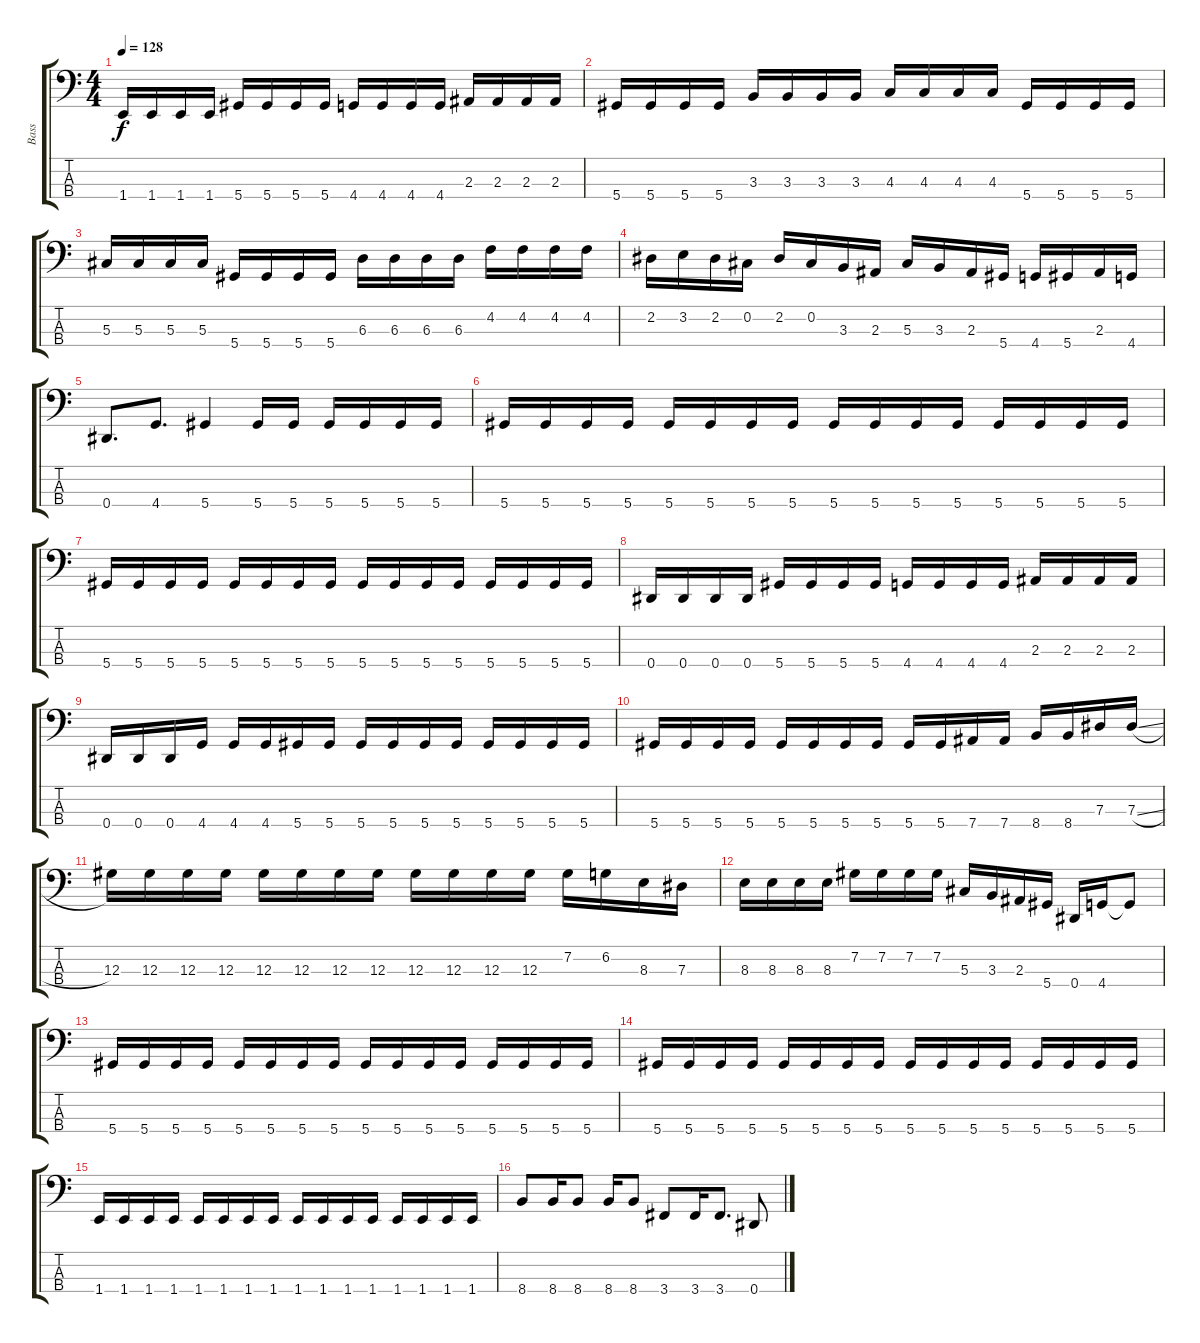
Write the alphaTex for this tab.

\track ("Bass" "Bass") {instrument electricbasspick}
\staff {score tabs}
\tuning (Gb2 Db2 Ab1 Eb1) {hide}
\ts (4 4)
\tempo 128
\clef f4
\ks c
1.4.16{dy f} 1.4.16 1.4.16 1.4.16 5.4.16 5.4.16 5.4.16 5.4.16 4.4.16 4.4.16 4.4.16 4.4.16 2.3.16 2.3.16 2.3.16 2.3.16 |
5.4.16 5.4.16 5.4.16 5.4.16 3.3.16 3.3.16 3.3.16 3.3.16 4.3.16 4.3.16 4.3.16 4.3.16 5.4.16 5.4.16 5.4.16 5.4.16 |
5.3.16 5.3.16 5.3.16 5.3.16 5.4.16 5.4.16 5.4.16 5.4.16 6.3.16 6.3.16 6.3.16 6.3.16 4.2.16 4.2.16 4.2.16 4.2.16 |
2.2.16 3.2.16 2.2.16 0.2.16 2.2.16 0.2.16 3.3.16 2.3.16 5.3.16 3.3.16 2.3.16 5.4.16 4.4.16 5.4.16 2.3.16 4.4.16 |
0.4.8{d} 4.4.8{d} 5.4.4 5.4.16 5.4.16 5.4.16 5.4.16 5.4.16 5.4.16 |
5.4.16 5.4.16 5.4.16 5.4.16 5.4.16 5.4.16 5.4.16 5.4.16 5.4.16 5.4.16 5.4.16 5.4.16 5.4.16 5.4.16 5.4.16 5.4.16 |
5.4.16 5.4.16 5.4.16 5.4.16 5.4.16 5.4.16 5.4.16 5.4.16 5.4.16 5.4.16 5.4.16 5.4.16 5.4.16 5.4.16 5.4.16 5.4.16 |
0.4.16 0.4.16 0.4.16 0.4.16 5.4.16 5.4.16 5.4.16 5.4.16 4.4.16 4.4.16 4.4.16 4.4.16 2.3.16 2.3.16 2.3.16 2.3.16 |
0.4.16 0.4.16 0.4.16 4.4.16 4.4.16 4.4.16 5.4.16 5.4.16 5.4.16 5.4.16 5.4.16 5.4.16 5.4.16 5.4.16 5.4.16 5.4.16 |
5.4.16 5.4.16 5.4.16 5.4.16 5.4.16 5.4.16 5.4.16 5.4.16 5.4.16 5.4.16 7.4.16 7.4.16 8.4.16 8.4.16 7.3.16 7.3{sl}.16 |
12.3.16 12.3.16 12.3.16 12.3.16 12.3.16 12.3.16 12.3.16 12.3.16 12.3.16 12.3.16 12.3.16 12.3.16 7.2.16 6.2.16 8.3.16 7.3.16 |
8.3.16 8.3.16 8.3.16 8.3.16 7.2.16 7.2.16 7.2.16 7.2.16 5.3.16 3.3.16 2.3.16 5.4.16 0.4.16 4.4.16 4.4{t}.8 |
5.4.16 5.4.16 5.4.16 5.4.16 5.4.16 5.4.16 5.4.16 5.4.16 5.4.16 5.4.16 5.4.16 5.4.16 5.4.16 5.4.16 5.4.16 5.4.16 |
5.4.16 5.4.16 5.4.16 5.4.16 5.4.16 5.4.16 5.4.16 5.4.16 5.4.16 5.4.16 5.4.16 5.4.16 5.4.16 5.4.16 5.4.16 5.4.16 |
1.4.16 1.4.16 1.4.16 1.4.16 1.4.16 1.4.16 1.4.16 1.4.16 1.4.16 1.4.16 1.4.16 1.4.16 1.4.16 1.4.16 1.4.16 1.4.16 |
8.4.8 8.4.16 8.4.8 8.4.16 8.4.8 3.4.8 3.4.16 3.4.8{d} 0.4.8
